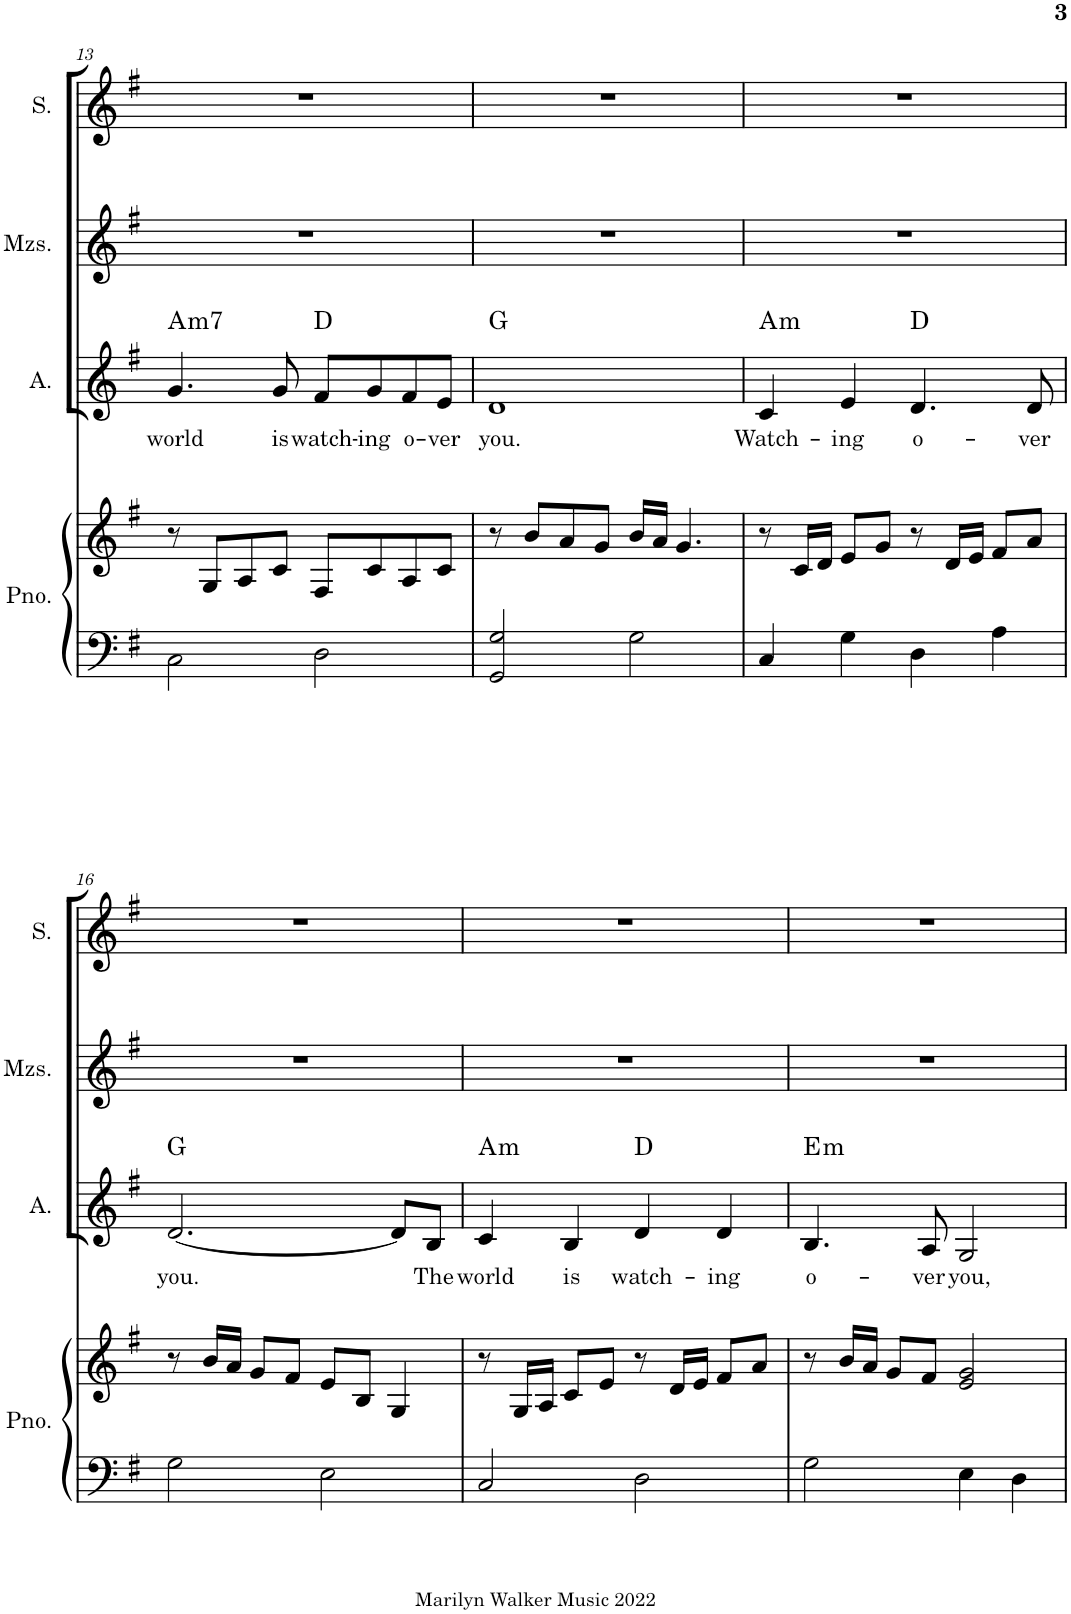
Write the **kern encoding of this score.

**kern	**kern	**kern	**text	**harte	**kern	**kern
*part4	*part4	*part3	*part3	*part3	*part2	*part1
*staff5	*staff4	*staff3	*staff3	*	*staff2	*staff1
*I"Piano	*	*I"Alto	*	*	*I"Mezzo-soprano	*I"Soprano
*I'Pno.	*	*I'A.	*	*	*I'Mzs.	*I'S.
!!LO:PB:g=z
*clefF4	*clefG2	*clefG2	*	*	*clefG2	*clefG2
*k[f#]	*k[f#]	*k[f#]	*	*	*k[f#]	*k[f#]
*M4/4	*M4/4	*M4/4	*	*	*M4/4	*M4/4
=13	=13	=13	=13	=13	=13	=13
!	!	!	!LO:LY:b	!LO:H:kt=m7	!	!
2C\	8r	4.g/	world	A:min7	1r	1r
.	8G/L	.	.	.	.	.
.	8A/	.	.	.	.	.
!	!	!	!LO:LY:b	!	!	!
.	8c/J	8g/	is	.	.	.
!	!	!	!LO:LY:b	!	!	!
2D\	8F#/L	8f#/L	watch-	D:maj	.	.
!	!	!	!LO:LY:b	!	!	!
.	8c/	8g/	-ing	.	.	.
!	!	!	!LO:LY:b	!	!	!
.	8A/	8f#/	o-	.	.	.
!	!	!	!LO:LY:b	!	!	!
.	8c/J	8e/J	-ver	.	.	.
=14	=14	=14	=14	=14	=14	=14
!	!	!	!LO:LY:b	!	!	!
2GG/ 2G/	8r	1d	you.	G:maj	1r	1r
.	8b/L	.	.	.	.	.
.	8a/	.	.	.	.	.
.	8g/J	.	.	.	.	.
2G\	16b/LL	.	.	.	.	.
.	16a/JJ	.	.	.	.	.
.	4.g/	.	.	.	.	.
=15	=15	=15	=15	=15	=15	=15
!	!	!	!LO:LY:b	!LO:H:kt=m	!	!
4C/	8r	4c/	Watch-	A:min	1r	1r
.	16c/LL	.	.	.	.	.
.	16d/JJ	.	.	.	.	.
!	!	!	!LO:LY:b	!	!	!
4G\	8e/L	4e/	-ing	.	.	.
.	8g/J	.	.	.	.	.
!	!	!	!LO:LY:b	!	!	!
4D\	8r	4.d/	o-	D:maj	.	.
.	16d/LL	.	.	.	.	.
.	16e/JJ	.	.	.	.	.
4A\	8f#/L	.	.	.	.	.
!	!	!	!LO:LY:b	!	!	!
.	8a/J	8d/	-ver	.	.	.
!!LO:LB:g=z
=16	=16	=16	=16	=16	=16	=16
!	!	!	!LO:LY:b	!	!	!
2G\	8r	[2.d/	you.	G:maj	1r	1r
.	16b/LL	.	.	.	.	.
.	16a/JJ	.	.	.	.	.
.	8g/L	.	.	.	.	.
.	8f#/J	.	.	.	.	.
2E\	8e/L	.	.	.	.	.
.	8B/J	.	.	.	.	.
.	4G/	8d/L]	.	.	.	.
!	!	!	!LO:LY:b	!	!	!
.	.	8B/J	The	.	.	.
=17	=17	=17	=17	=17	=17	=17
!	!	!	!LO:LY:b	!LO:H:kt=m	!	!
2C/	8r	4c/	world	A:min	1r	1r
.	16G/LL	.	.	.	.	.
.	16A/JJ	.	.	.	.	.
!	!	!	!LO:LY:b	!	!	!
.	8c/L	4B/	is	.	.	.
.	8e/J	.	.	.	.	.
!	!	!	!LO:LY:b	!	!	!
2D\	8r	4d/	watch-	D:maj	.	.
.	16d/LL	.	.	.	.	.
.	16e/JJ	.	.	.	.	.
!	!	!	!LO:LY:b	!	!	!
.	8f#/L	4d/	-ing	.	.	.
.	8a/J	.	.	.	.	.
=18	=18	=18	=18	=18	=18	=18
!	!	!	!LO:LY:b	!LO:H:kt=m	!	!
2G\	8r	4.B/	o-	E:min	1r	1r
.	16b/LL	.	.	.	.	.
.	16a/JJ	.	.	.	.	.
.	8g/L	.	.	.	.	.
!	!	!	!LO:LY:b	!	!	!
.	8f#/J	8A/	-ver	.	.	.
!	!	!	!LO:LY:b	!	!	!
4E\	2e/ 2g/	2G/	you,	.	.	.
4D\	.	.	.	.	.	.
=	=	=	=	=	=	=
*-	*-	*-	*-	*-	*-	*-
